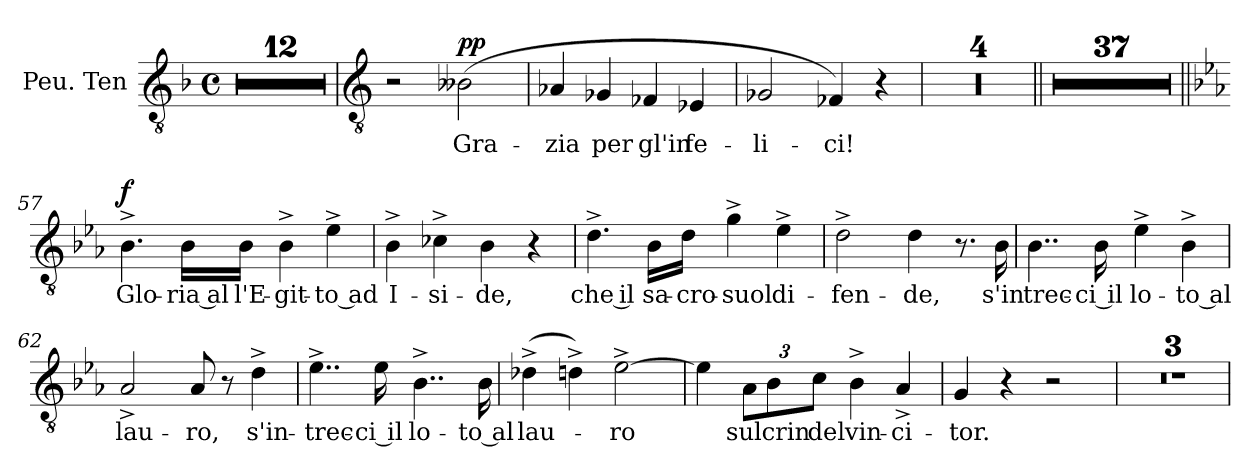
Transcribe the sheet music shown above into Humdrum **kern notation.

**kern	**text	**dynam
*part1	*part1	*part1
*staff1	*staff1	*staff1
*I"Peu. Ten	*	*
*I'Peu. Ten	*	*
*clefGv2	*	*
*k[b-]	*	*
*M4/4	*	*
*met(c)	*	*
=1	=1	=1
1r	.	.
=2	=2	=2
1r	.	.
=3	=3	=3
1r	.	.
!!LO:LB:g=z
=4	=4	=4
1r	.	.
=5	=5	=5
1r	.	.
=6	=6	=6
1r	.	.
!!LO:LB:g=z
=7	=7	=7
1r	.	.
=8	=8	=8
1r	.	.
!!LO:LB:g=z
=9	=9	=9
1r	.	.
=10	=10	=10
1r	.	.
!!LO:PB:g=z
=11	=11	=11
1r	.	.
=12	=12	=12
1r	.	.
!!LO:LB:g=z
=13	=13	=13
*clefGv2	*	*
2r	.	.
!	!LO:LY:b:color=#0055FF	!LO:DY:a
(>2B--X\	Gra-	pp
=14	=14	=14
!	!LO:LY:b:color=#0055FF	!
4A-X/	-zia	.
!	!LO:LY:b:color=#0055FF	!
4G-X/	per	.
!	!LO:LY:b:color=#0055FF	!
4F-X/	gl'in	.
!	!LO:LY:b:color=#0055FF	!
4E-X/	fe-	.
=15	=15	=15
!	!LO:LY:b:color=#0055FF	!
2G-X/	-li-	.
!	!LO:LY:b:color=#0055FF	!
4F-X/)	-ci!	.
4r	.	.
!!LO:PB:g=z
=16	=16	=16
1r	.	.
=17	=17	=17
1r	.	.
=18	=18	=18
1r	.	.
=19	=19	=19
1r	.	.
!!LO:LB:g=z
=20||	=20||	=20||
1r	.	.
=21	=21	=21
1r	.	.
=22	=22	=22
1r	.	.
=23	=23	=23
1r	.	.
!!LO:LB:g=z
=24	=24	=24
*k[b-]	*	*
1r	.	.
=25	=25	=25
1r	.	.
=26	=26	=26
1r	.	.
=27	=27	=27
1r	.	.
!!LO:LB:g=z
=28	=28	=28
1r	.	.
=29	=29	=29
1r	.	.
=30	=30	=30
1r	.	.
!!LO:PB:g=z
=31	=31	=31
1r	.	.
=32	=32	=32
1r	.	.
=33	=33	=33
1r	.	.
!!LO:LB:g=z
=34	=34	=34
1r	.	.
=35	=35	=35
1r	.	.
=36	=36	=36
1r	.	.
!!LO:LB:g=z
=37	=37	=37
1r	.	.
=38	=38	=38
1r	.	.
!!LO:LB:g=z
=39	=39	=39
1r	.	.
=40	=40	=40
1r	.	.
=41	=41	=41
1r	.	.
!!LO:PB:g=z
=42	=42	=42
1r	.	.
=43	=43	=43
1r	.	.
=44	=44	=44
1r	.	.
!!LO:LB:g=z
=45	=45	=45
1r	.	.
=46	=46	=46
1r	.	.
=47	=47	=47
1r	.	.
=48	=48	=48
1r	.	.
!!LO:LB:g=z
=49	=49	=49
*k[b-]	*	*
1r	.	.
=50	=50	=50
1r	.	.
=51	=51	=51
1r	.	.
=52	=52	=52
1r	.	.
=53	=53	=53
1r	.	.
!!LO:LB:g=z
=54	=54	=54
1r	.	.
=55	=55	=55
1r	.	.
=56	=56	=56
1r	.	.
!!LO:PB:g=z
=57||	=57||	=57||
*k[b-e-a-]	*	*
!	!LO:LY:b:color=#0055FF	!LO:DY:a
4.B-^\	Glo-	f
!	!LO:LY:b:color=#0055FF	!
16B-\LL	ria al	.
!	!LO:LY:b:color=#0055FF	!
16B-\JJ	l'E-	.
!	!LO:LY:b:color=#0055FF	!
4B-^\	-git-	.
!	!LO:LY:b:color=#0055FF	!
4e-^\	to ad	.
=58	=58	=58
!	!LO:LY:b:color=#0055FF	!
4B-^\	I-	.
!	!LO:LY:b:color=#0055FF	!
4c-X^\	-si-	.
!	!LO:LY:b:color=#0055FF	!
4B-\	-de,	.
4r	.	.
=59	=59	=59
!	!LO:LY:b:color=#0055FF	!
4.d^\	che il	.
!	!LO:LY:b:color=#0055FF	!
16B-\LL	sa-	.
!	!LO:LY:b:color=#0055FF	!
16d\JJ	-cro-	.
!	!LO:LY:b:color=#0055FF	!
4g^\	-suol	.
!	!LO:LY:b:color=#0055FF	!
4e-^\	di-	.
=60	=60	=60
!	!LO:LY:b:color=#0055FF	!
2d^\	-fen-	.
!	!LO:LY:b:color=#0055FF	!
4d\	-de,	.
8.r	.	.
!	!LO:LY:b:color=#0055FF	!
16B-\	s'in	.
!!LO:PB:g=z
=61	=61	=61
!	!LO:LY:b:color=#0055FF	!
4..B-\	-trec-	.
!	!LO:LY:b:color=#0055FF	!
16B-\	ci il	.
!	!LO:LY:b:color=#0055FF	!
4e-^\	lo-	.
!	!LO:LY:b:color=#0055FF	!
4B-^\	to al	.
=62	=62	=62
!	!LO:LY:b:color=#0055FF	!
2A-^/	lau-	.
!	!LO:LY:b:color=#0055FF	!
8A-/	-ro,	.
8r	.	.
!	!LO:LY:b:color=#0055FF	!
4d^\	s'in-	.
=63	=63	=63
!	!LO:LY:b:color=#0055FF	!
4..e-^\	-trec-	.
!	!LO:LY:b:color=#0055FF	!
16e-\	ci il	.
!	!LO:LY:b:color=#0055FF	!
4..B-^\	lo-	.
!	!LO:LY:b:color=#0055FF	!
16B-\	to al	.
=64	=64	=64
!	!LO:LY:b:color=#0055FF	!
(>4d-X^\	lau-	.
4dn^\)	.	.
!	!LO:LY:b:color=#0055FF	!
[2e-^\	-ro	.
!!LO:PB:g=z
=65	=65	=65
4e-\]	.	.
!	!LO:LY:b:color=#0055FF	!
12A-\L	sul	.
!	!LO:LY:b:color=#0055FF	!
12B-\	crin	.
!	!LO:LY:b:color=#0055FF	!
12c\J	del	.
!	!LO:LY:b:color=#0055FF	!
4B-^\	vin-	.
!	!LO:LY:b:color=#0055FF	!
4A-^/	-ci-	.
=66	=66	=66
!	!LO:LY:b:color=#0055FF	!
4G/	-tor.	.
4r	.	.
2r	.	.
=67	=67	=67
1r	.	.
=68	=68	=68
1r	.	.
!!LO:PB:g=z
=69	=69	=69
*k[b-e-a-]	*	*
1r	.	.
=	=	=
*-	*-	*-
